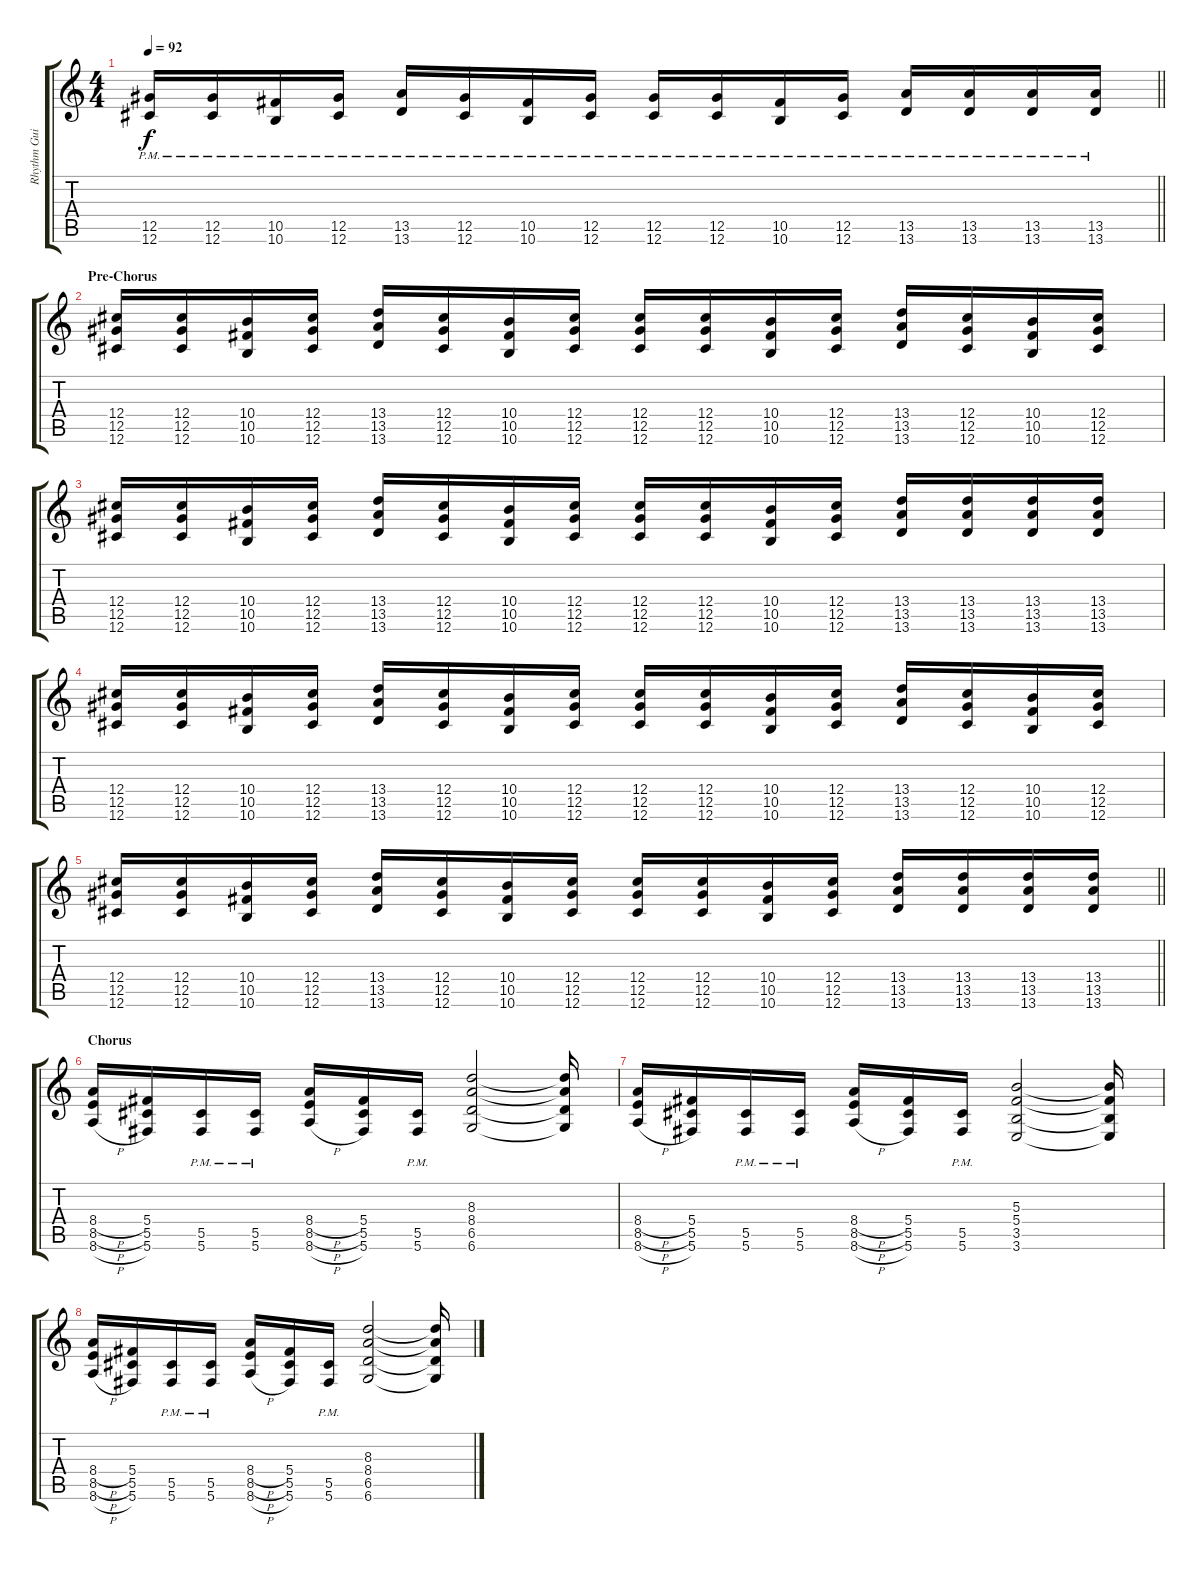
\track ("Rhythm Guitar" "Rhythm Gui") {instrument distortionguitar}
\staff {score tabs}
\tuning (Eb4 Bb3 Gb3 Db3 Ab2 Db2) {hide}
\ts (4 4)
\tempo 92
\clef g2
\barLineRight lightlight
\ks c
(12.5{pm} 12.6{pm}).16{dy f} (12.5{pm} 12.6{pm}).16 (10.5{pm} 10.6{pm}).16 (12.5{pm} 12.6{pm}).16 (13.5{pm} 13.6{pm}).16 (12.5{pm} 12.6{pm}).16 (10.5{pm} 10.6{pm}).16 (12.5{pm} 12.6{pm}).16 (12.5{pm} 12.6{pm}).16 (12.5{pm} 12.6{pm}).16 (10.5{pm} 10.6{pm}).16 (12.5{pm} 12.6{pm}).16 (13.5{pm} 13.6{pm}).16 (13.5{pm} 13.6{pm}).16 (13.5{pm} 13.6{pm}).16 (13.5{pm} 13.6{pm}).16 |
\section ("" "Pre-Chorus")
(12.4 12.5 12.6).16{volume 12} (12.4 12.5 12.6).16 (10.4 10.5 10.6).16 (12.4 12.5 12.6).16 (13.4 13.5 13.6).16 (12.4 12.5 12.6).16 (10.4 10.5 10.6).16 (12.4 12.5 12.6).16 (12.4 12.5 12.6).16 (12.4 12.5 12.6).16 (10.4 10.5 10.6).16 (12.4 12.5 12.6).16 (13.4 13.5 13.6).16 (12.4 12.5 12.6).16 (10.4 10.5 10.6).16 (12.4 12.5 12.6).16 |
(12.4 12.5 12.6).16 (12.4 12.5 12.6).16 (10.4 10.5 10.6).16 (12.4 12.5 12.6).16 (13.4 13.5 13.6).16 (12.4 12.5 12.6).16 (10.4 10.5 10.6).16 (12.4 12.5 12.6).16 (12.4 12.5 12.6).16 (12.4 12.5 12.6).16 (10.4 10.5 10.6).16 (12.4 12.5 12.6).16 (13.4 13.5 13.6).16 (13.4 13.5 13.6).16 (13.4 13.5 13.6).16 (13.4 13.5 13.6).16 |
(12.4 12.5 12.6).16 (12.4 12.5 12.6).16 (10.4 10.5 10.6).16 (12.4 12.5 12.6).16 (13.4 13.5 13.6).16 (12.4 12.5 12.6).16 (10.4 10.5 10.6).16 (12.4 12.5 12.6).16 (12.4 12.5 12.6).16 (12.4 12.5 12.6).16 (10.4 10.5 10.6).16 (12.4 12.5 12.6).16 (13.4 13.5 13.6).16 (12.4 12.5 12.6).16 (10.4 10.5 10.6).16 (12.4 12.5 12.6).16 |
\barLineRight lightlight
(12.4 12.5 12.6).16 (12.4 12.5 12.6).16 (10.4 10.5 10.6).16 (12.4 12.5 12.6).16 (13.4 13.5 13.6).16 (12.4 12.5 12.6).16 (10.4 10.5 10.6).16 (12.4 12.5 12.6).16 (12.4 12.5 12.6).16 (12.4 12.5 12.6).16 (10.4 10.5 10.6).16 (12.4 12.5 12.6).16 (13.4 13.5 13.6).16 (13.4 13.5 13.6).16 (13.4 13.5 13.6).16 (13.4 13.5 13.6).16 |
\section ("" "Chorus")
(8.4{h} 8.5{h} 8.6{h}).16{volume 14} (5.4 5.5 5.6).16 (5.5{pm} 5.6{pm}).16 (5.5{pm} 5.6{pm}).16 (8.4{h} 8.5{h} 8.6{h}).16 (5.4 5.5 5.6).16 (5.5{pm} 5.6{pm}).16 (8.3 8.4 6.5 6.6).2 (8.3{t} 8.4{t} 6.5{t} 6.6{t}).16 |
(8.4{h} 8.5{h} 8.6{h}).16 (5.4 5.5 5.6).16 (5.5{pm} 5.6{pm}).16 (5.5{pm} 5.6{pm}).16 (8.4{h} 8.5{h} 8.6{h}).16 (5.4 5.5 5.6).16 (5.5{pm} 5.6{pm}).16 (5.3 5.4 3.5 3.6).2 (5.3{t} 5.4{t} 3.5{t} 3.6{t}).16 |
(8.4{h} 8.5{h} 8.6{h}).16 (5.4 5.5 5.6).16 (5.5{pm} 5.6{pm}).16 (5.5{pm} 5.6{pm}).16 (8.4{h} 8.5{h} 8.6{h}).16 (5.4 5.5 5.6).16 (5.5{pm} 5.6{pm}).16 (8.3 8.4 6.5 6.6).2 (8.3{t} 8.4{t} 6.5{t} 6.6{t}).16
